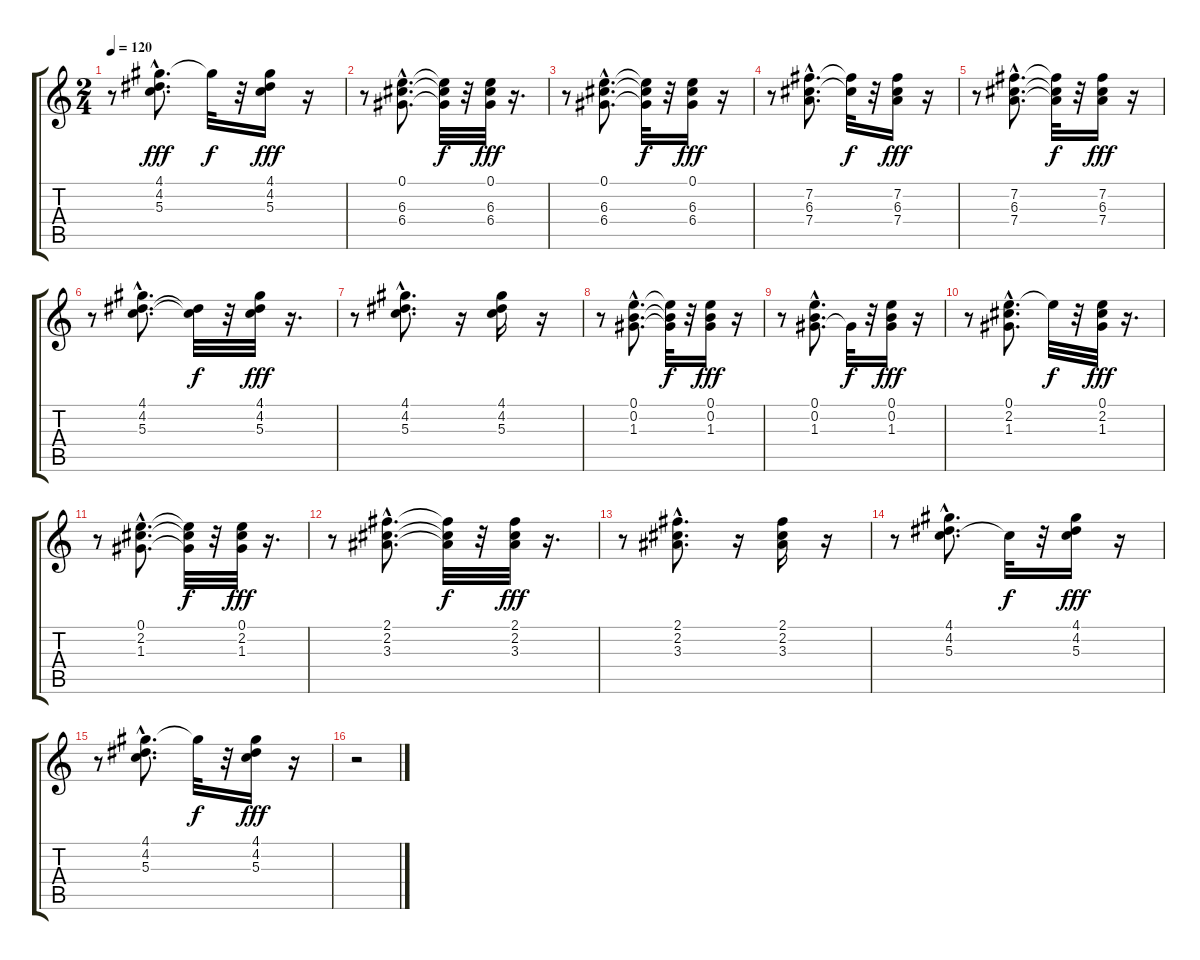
\track "" {instrument electricguitarclean}
\staff {score tabs}
\tuning (E4 B3 G3 D3 A2 E2) {hide}
\ts (2 4)
\tempo 120
\clef g2
\ks c
r.8{dy fff} (4.1{hac} 4.2{hac} 5.3{hac}).8{d} 4.1{t}.32{dy f} r.32 (4.1 4.2 5.3).16{dy fff} r.16 |
r.8 (0.1{hac} 6.3{hac} 6.4{hac}).8{d} (0.1{t} 6.3{t} 6.4{t}).32{dy f} r.32 (0.1 6.3 6.4).32{dy fff} r.16{d} |
r.8 (0.1{hac} 6.3{hac} 6.4{hac}).8{d} (0.1{t} 6.3{t} 6.4{t}).32{dy f} r.32 (0.1 6.3 6.4).16{dy fff} r.16 |
r.8 (7.2{hac} 6.3{hac} 7.4{hac}).8{d} (7.2{t} 6.3{t}).32{dy f} r.32 (7.2 6.3 7.4).16{dy fff} r.16 |
r.8 (7.2{hac} 6.3{hac} 7.4{hac}).8{d} (7.2{t} 6.3{t} 7.4{t}).32{dy f} r.32 (7.2 6.3 7.4).16{dy fff} r.16 |
r.8 (4.1{hac} 4.2{hac} 5.3{hac}).8{d} (4.2{t} 5.3{t}).32{dy f} r.32 (4.1 4.2 5.3).32{dy fff} r.16{d} |
r.8 (4.1{hac} 4.2{hac} 5.3{hac}).8{d} r.16 (4.1 4.2 5.3).16 r.16 |
r.8 (0.1{hac} 0.2{hac} 1.3{hac}).8{d} (0.1{t} 0.2{t} 1.3{t}).32{dy f} r.32 (0.1 0.2 1.3).16{dy fff} r.16 |
r.8 (0.1{hac} 0.2{hac} 1.3{hac}).8{d} 1.3{t}.32{dy f} r.32 (0.1 0.2 1.3).16{dy fff} r.16 |
r.8 (0.1{hac} 2.2{hac} 1.3{hac}).8{d} 0.1{t}.32{dy f} r.32 (0.1 2.2 1.3).32{dy fff} r.16{d} |
r.8 (0.1{hac} 2.2{hac} 1.3{hac}).8{d} (0.1{t} 2.2{t} 1.3{t}).32{dy f} r.32 (0.1 2.2 1.3).32{dy fff} r.16{d} |
r.8 (2.1{hac} 2.2{hac} 3.3{hac}).8{d} (2.1{t} 2.2{t} 3.3{t}).32{dy f} r.32 (2.1 2.2 3.3).32{dy fff} r.16{d} |
r.8 (2.1{hac} 2.2{hac} 3.3{hac}).8{d} r.16 (2.1 2.2 3.3).16 r.16 |
r.8 (4.1{hac} 4.2{hac} 5.3{hac}).8{d} 5.3{t}.32{dy f} r.32 (4.1 4.2 5.3).16{dy fff} r.16 |
r.8 (4.1{hac} 4.2{hac} 5.3{hac}).8{d} 4.1{t}.32{dy f} r.32 (4.1 4.2 5.3).16{dy fff} r.16 |
r.2
